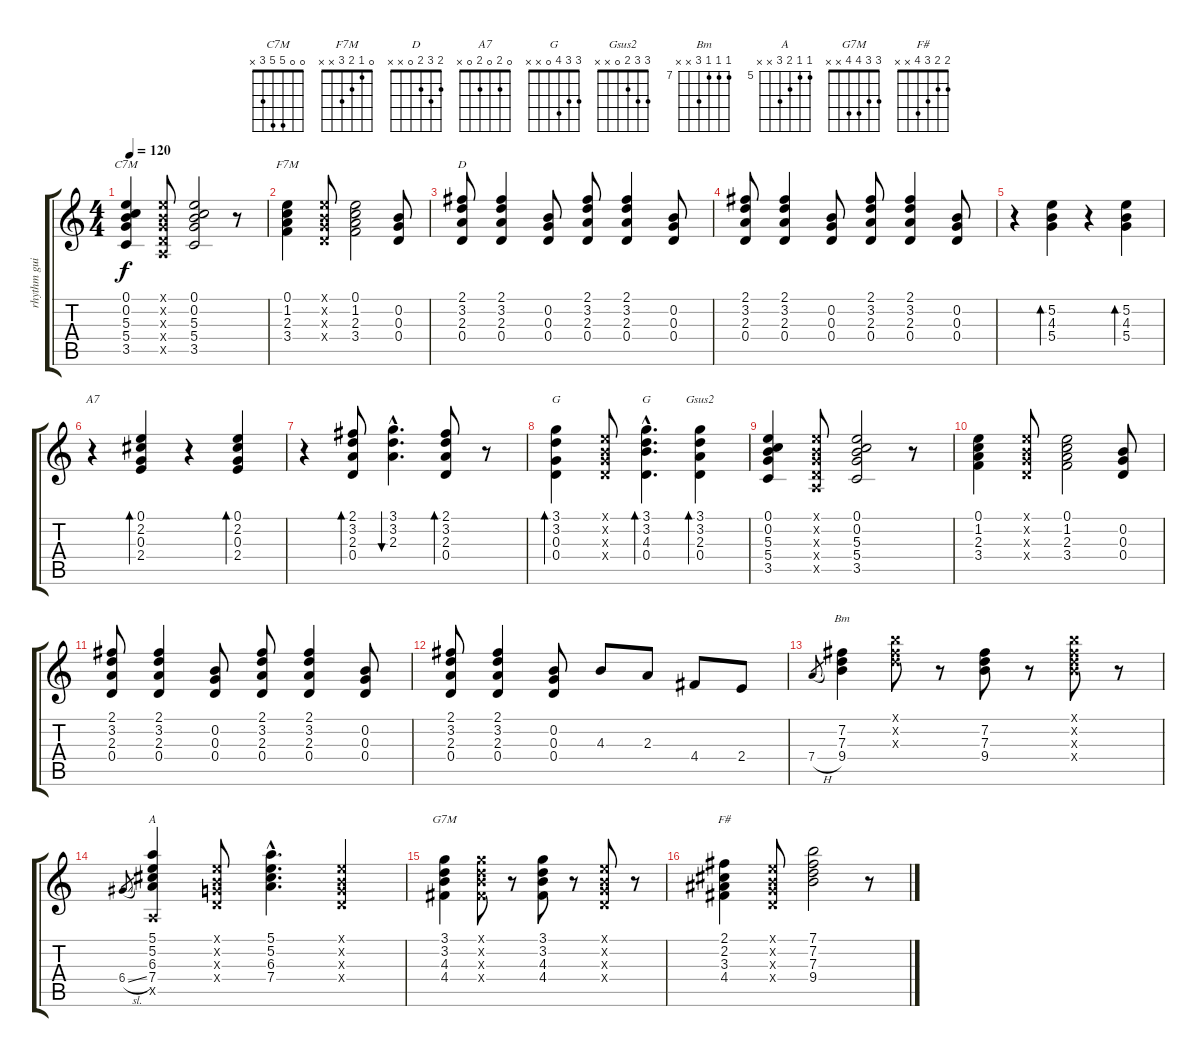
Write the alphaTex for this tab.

\track ("rhythm guitar" "rhythm gui") {instrument electricguitarmuted}
\staff {score tabs}
\tuning (E4 B3 G3 D3 A2 E2) {hide}
\chord ("C7M" 0 0 5 5 3 x)
\chord ("F7M" 0 1 2 3 x x)
\chord ("D" 2 3 2 0 x x)
\chord ("A7" 0 2 0 2 0 x)
\chord ("G" 3 3 0 0 x x)
\chord ("G" 3 3 4 0 x x)
\chord ("Gsus2" 3 3 2 0 x x)
\chord ("Bm" 7 7 7 9 x x) {firstfret 7}
\chord ("A" 5 5 6 7 x x) {firstfret 5}
\chord ("G7M" 3 3 4 4 x x)
\chord ("F#" 2 2 3 4 x x)
\ts (4 4)
\tempo 120
\clef g2
\ks c
(0.1 0.2 5.3 5.4 3.5).4{ch "C7M" dy f} (0.1{x} 0.2{x} 0.3{x} 0.4{x} 0.5{x}).8 (0.1 0.2 5.3 5.4 3.5).2 r.8 |
(0.1 1.2 2.3 3.4).4{ch "F7M"} (0.1{x} 0.2{x} 0.3{x} 0.4{x}).8 (0.1 1.2 2.3 3.4).2 (0.2 0.3 0.4).8 |
(2.1 3.2 2.3 0.4).8{ch "D"} (2.1 3.2 2.3 0.4).4 (0.2 0.3 0.4).8 (2.1 3.2 2.3 0.4).8 (2.1 3.2 2.3 0.4).4 (0.2 0.3 0.4).8 |
(2.1 3.2 2.3 0.4).8 (2.1 3.2 2.3 0.4).4 (0.2 0.3 0.4).8 (2.1 3.2 2.3 0.4).8 (2.1 3.2 2.3 0.4).4 (0.2 0.3 0.4).8 |
r.4 (5.2 4.3 5.4).4{bd 60} r.4 (5.2 4.3 5.4).4{bd 60} |
r.4{ch "A7"} (0.1 2.2 0.3 2.4).4{bd 60} r.4 (0.1 2.2 0.3 2.4).4{bd 60} |
r.4 (2.1 3.2 2.3 0.4).8{bd 60} (3.1{hac} 3.2{hac} 2.3{hac}).4{d bu 60} (2.1 3.2 2.3 0.4).8{bd 60} r.8 |
(3.1 3.2 0.3 0.4).4{bd 60 ch "G"} (0.1{x} 0.2{x} 0.3{x} 0.4{x}).8 (3.1{hac} 3.2{hac} 4.3{hac} 0.4{hac}).4{d bd 240 ch "G"} (3.1 3.2 2.3 0.4).4{bd 60 ch "Gsus2"} |
(0.1 0.2 5.3 5.4 3.5).4 (0.1{x} 0.2{x} 0.3{x} 0.4{x} 0.5{x}).8 (0.1 0.2 5.3 5.4 3.5).2 r.8 |
(0.1 1.2 2.3 3.4).4 (0.1{x} 0.2{x} 0.3{x} 0.4{x}).8 (0.1 1.2 2.3 3.4).2 (0.2 0.3 0.4).8 |
(2.1 3.2 2.3 0.4).8 (2.1 3.2 2.3 0.4).4 (0.2 0.3 0.4).8 (2.1 3.2 2.3 0.4).8 (2.1 3.2 2.3 0.4).4 (0.2 0.3 0.4).8 |
(2.1 3.2 2.3 0.4).8 (2.1 3.2 2.3 0.4).4 (0.2 0.3 0.4).8 4.3.8 2.3.8 4.4.8 2.4.8 |
7.4{h}.8{gr} (7.2 7.3 9.4).4{ch "Bm"} (7.1{x} 7.2{x} 7.3{x}).8 r.8 (7.2 7.3 9.4).8 r.8 (7.1{x} 7.2{x} 7.3{x} 9.4{x}).8 r.8 |
6.4{sl}.8{gr} (5.1 5.2 6.3 7.4 0.5{x}).4{ch "A"} (0.1{x} 0.2{x} 0.3{x} 0.4{x}).8 (5.1{hac} 5.2{hac} 6.3{hac} 7.4{hac}).4{d} (0.1{x} 0.2{x} 0.3{x} 0.4{x}).4 |
(3.1 3.2 4.3 4.4).4{ch "G7M"} (3.1{x} 3.2{x} 4.3{x} 4.4{x}).8 r.8 (3.1 3.2 4.3 4.4).8 r.8 (0.1{x} 0.2{x} 0.3{x} 0.4{x}).8 r.8 |
(2.1 2.2 3.3 4.4).4{ch "F#"} (0.1{x} 0.2{x} 0.3{x} 0.4{x}).8 (7.1 7.2 7.3 9.4).2 r.8
